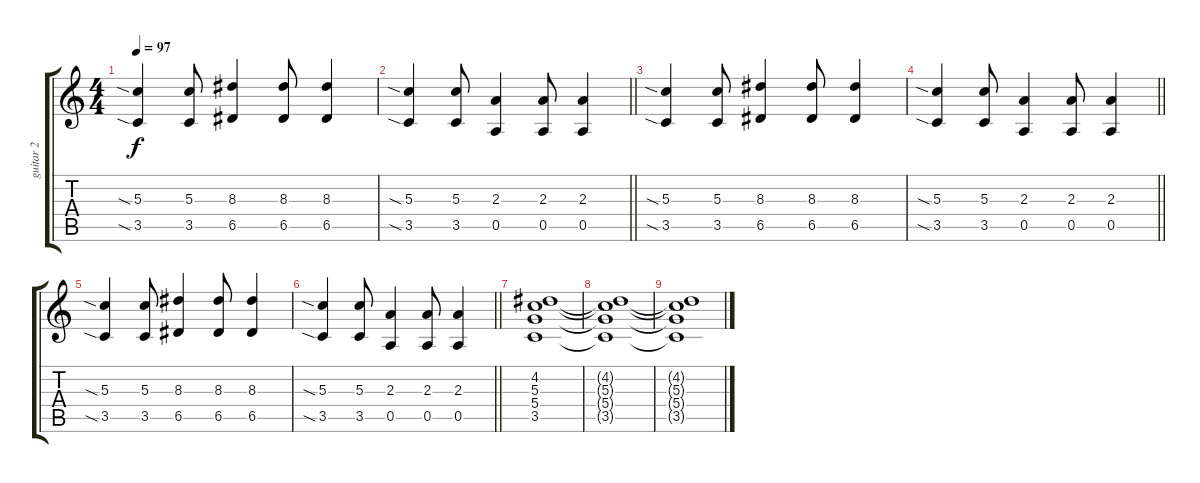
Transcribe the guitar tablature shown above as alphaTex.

\track ("guitar 2" "guitar 2") {instrument electricguitarjazz}
\staff {score tabs}
\tuning (E4 B3 G3 D3 A2 E2) {hide}
\ts (4 4)
\tempo 97
\clef g2
\ks c
(5.3{sia} 3.5{sia}).4{dy f} (5.3 3.5).8 (8.3 6.5).4 (8.3 6.5).8 (8.3 6.5).4 |
\barLineRight lightlight
(5.3{sia} 3.5{sia}).4 (5.3 3.5).8 (2.3 0.5).4 (2.3 0.5).8 (2.3 0.5).4 |
(5.3{sia} 3.5{sia}).4 (5.3 3.5).8 (8.3 6.5).4 (8.3 6.5).8 (8.3 6.5).4 |
\barLineRight lightlight
(5.3{sia} 3.5{sia}).4 (5.3 3.5).8 (2.3 0.5).4 (2.3 0.5).8 (2.3 0.5).4 |
(5.3{sia} 3.5{sia}).4 (5.3 3.5).8 (8.3 6.5).4 (8.3 6.5).8 (8.3 6.5).4 |
\barLineRight lightlight
(5.3{sia} 3.5{sia}).4 (5.3 3.5).8 (2.3 0.5).4 (2.3 0.5).8 (2.3 0.5).4 |
(4.2 5.3 5.4 3.5).1 |
(4.2{t} 5.3{t} 5.4{t} 3.5{t}).1 |
(4.2{t} 5.3{t} 5.4{t} 3.5{t}).1
